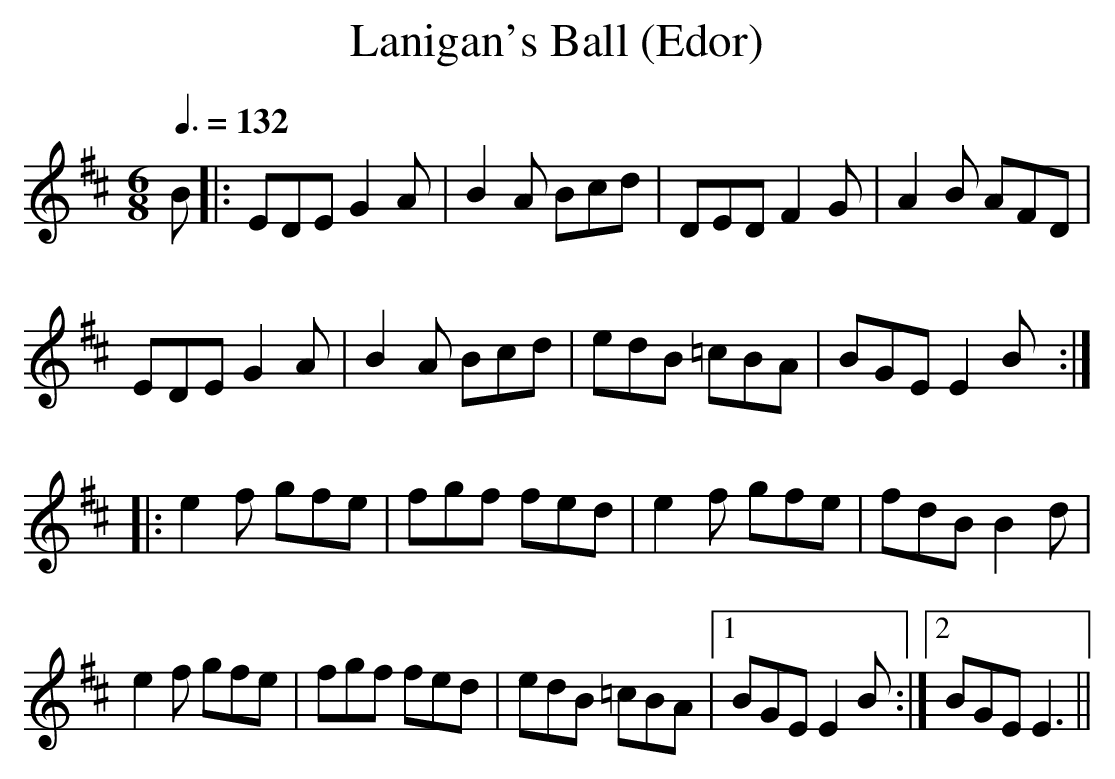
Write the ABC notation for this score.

X:1
T:Lanigan's Ball (Edor)
Q:3/8=132
M:6/8
L:1/8
K:Edor
B|:EDE G2A|B2A Bcd|DED F2G|A2B AFD|
EDE G2A|B2A Bcd|edB =cBA|BGE E2B:|
|:e2f gfe|fgf fed|e2f gfe|fdB B2d|
e2f gfe|fgf fed|edB =cBA|1BGE E2B:|2BGE E3||
